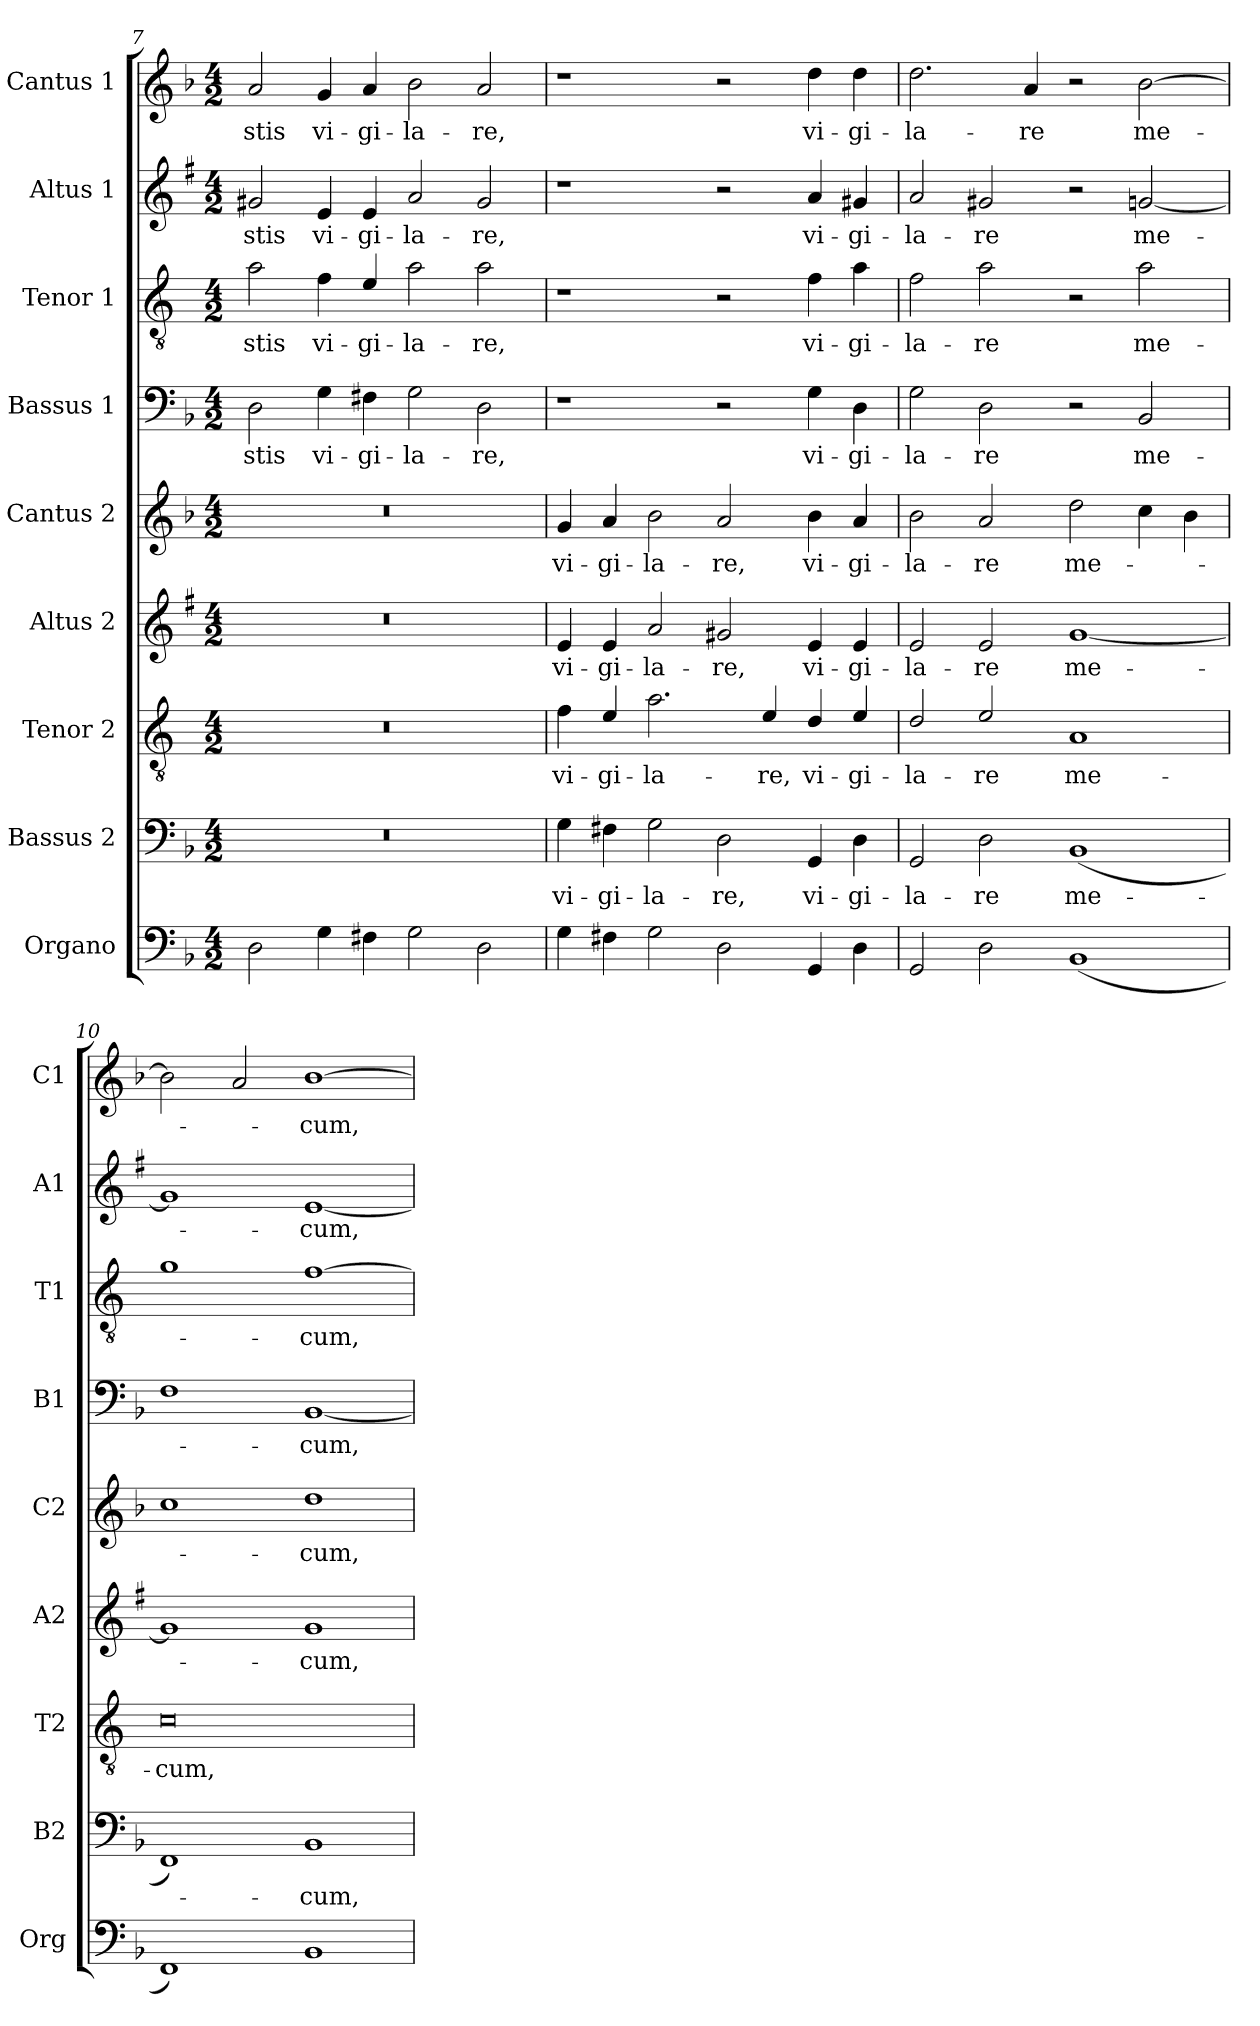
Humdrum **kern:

**kern	**kern	**text	**kern	**text	**kern	**text	**kern	**text	**kern	**text	**kern	**text	**kern	**text	**kern	**text
*part9	*part8	*part8	*part7	*part7	*part6	*part6	*part5	*part5	*part4	*part4	*part3	*part3	*part2	*part2	*part1	*part1
*staff9	*staff8	*staff8	*staff7	*staff7	*staff6	*staff6	*staff5	*staff5	*staff4	*staff4	*staff3	*staff3	*staff2	*staff2	*staff1	*staff1
*I"Organo	*I"Bassus 2	*	*I"Tenor 2	*	*I"Altus 2	*	*I"Cantus 2	*	*I"Bassus 1	*	*I"Tenor 1	*	*I"Altus 1	*	*I"Cantus 1	*
*I'Org	*I'B2	*	*I'T2	*	*I'A2	*	*I'C2	*	*I'B1	*	*I'T1	*	*I'A1	*	*I'C1	*
*clefF4	*clefF4	*	*clefGv2	*	*clefG2	*	*clefG2	*	*clefF4	*	*clefGv2	*	*clefG2	*	*clefG2	*
*	*	*	*ITrd4c7	*	*ITrd1c2	*	*	*	*	*	*ITrd4c7	*	*ITrd1c2	*	*	*
*k[b-]	*k[b-]	*	*k[b-]	*	*k[b-]	*	*k[b-]	*	*k[b-]	*	*k[b-]	*	*k[b-]	*	*k[b-]	*
*F:	*F:	*	*F:	*	*F:	*	*F:	*	*F:	*	*F:	*	*F:	*	*F:	*
*M4/2	*M4/2	*	*M4/2	*	*M4/2	*	*M4/2	*	*M4/2	*	*M4/2	*	*M4/2	*	*M4/2	*
=7	=7	=7	=7	=7	=7	=7	=7	=7	=7	=7	=7	=7	=7	=7	=7	=7
!	!	!	!	!	!	!	!	!	!	!LO:LY:b	!	!LO:LY:b	!	!LO:LY:b	!	!LO:LY:b
2D\	0r	.	0r	.	0r	.	0r	.	2D\	-stis	2d\	-stis	2f#X/	-stis	2a/	-stis
!	!	!	!	!	!	!	!	!	!	!LO:LY:b	!	!LO:LY:b	!	!LO:LY:b	!	!LO:LY:b
4G\	.	.	.	.	.	.	.	.	4G\	vi-	4B-\	vi-	4d/	vi-	4g/	vi-
!	!	!	!	!	!	!	!	!	!	!LO:LY:b	!	!LO:LY:b	!	!LO:LY:b	!	!LO:LY:b
4F#X\	.	.	.	.	.	.	.	.	4F#X\	-gi-	4A/	-gi-	4d/	-gi-	4a/	-gi-
!	!	!	!	!	!	!	!	!	!	!LO:LY:b	!	!LO:LY:b	!	!LO:LY:b	!	!LO:LY:b
2G\	.	.	.	.	.	.	.	.	2G\	-la-	2d\	-la-	2g/	-la-	2b-\	-la-
!	!	!	!	!	!	!	!	!	!	!LO:LY:b	!	!LO:LY:b	!	!LO:LY:b	!	!LO:LY:b
2D\	.	.	.	.	.	.	.	.	2D\	-re,	2d\	-re,	2f#/	-re,	2a/	-re,
=8	=8	=8	=8	=8	=8	=8	=8	=8	=8	=8	=8	=8	=8	=8	=8	=8
!	!	!LO:LY:b	!	!LO:LY:b	!	!LO:LY:b	!	!LO:LY:b	!	!	!	!	!	!	!	!
4G\	4G\	vi-	4B-\	vi-	4d/	vi-	4g/	vi-	1r	.	1r	.	1r	.	1r	.
!	!	!LO:LY:b	!	!LO:LY:b	!	!LO:LY:b	!	!LO:LY:b	!	!	!	!	!	!	!	!
4F#X\	4F#X\	-gi-	4A/	-gi-	4d/	-gi-	4a/	-gi-	.	.	.	.	.	.	.	.
!	!	!LO:LY:b	!	!LO:LY:b	!	!LO:LY:b	!	!LO:LY:b	!	!	!	!	!	!	!	!
2G\	2G\	-la-	2.d\	-la-	2g/	-la-	2b-\	-la-	.	.	.	.	.	.	.	.
!	!	!LO:LY:b	!	!	!	!LO:LY:b	!	!LO:LY:b	!	!	!	!	!	!	!	!
2D\	2D\	-re,	.	.	2f#X/	-re,	2a/	-re,	2r	.	2r	.	2r	.	2r	.
!	!	!	!	!LO:LY:b	!	!	!	!	!	!	!	!	!	!	!	!
.	.	.	4A/	-re,	.	.	.	.	.	.	.	.	.	.	.	.
!	!	!LO:LY:b	!	!LO:LY:b	!	!LO:LY:b	!	!LO:LY:b	!	!LO:LY:b	!	!LO:LY:b	!	!LO:LY:b	!	!LO:LY:b
4GG/	4GG/	vi-	4G/	vi-	4d/	vi-	4b-\	vi-	4G\	vi-	4B-\	vi-	4g/	vi-	4dd\	vi-
!	!	!LO:LY:b	!	!LO:LY:b	!	!LO:LY:b	!	!LO:LY:b	!	!LO:LY:b	!	!LO:LY:b	!	!LO:LY:b	!	!LO:LY:b
4D\	4D\	-gi-	4A/	-gi-	4d/	-gi-	4a/	-gi-	4D\	-gi-	4d\	-gi-	4f#X/	-gi-	4dd\	-gi-
=9	=9	=9	=9	=9	=9	=9	=9	=9	=9	=9	=9	=9	=9	=9	=9	=9
!	!	!LO:LY:b	!	!LO:LY:b	!	!LO:LY:b	!	!LO:LY:b	!	!LO:LY:b	!	!LO:LY:b	!	!LO:LY:b	!	!LO:LY:b
2GG/	2GG/	-la-	2G/	-la-	2d/	-la-	2b-\	-la-	2G\	-la-	2B-\	-la-	2g/	-la-	2.dd\	-la-
!	!	!LO:LY:b	!	!LO:LY:b	!	!LO:LY:b	!	!LO:LY:b	!	!LO:LY:b	!	!LO:LY:b	!	!LO:LY:b	!	!
2D\	2D\	-re	2A/	-re	2d/	-re	2a/	-re	2D\	-re	2d\	-re	2f#X/	-re	.	.
!	!	!	!	!	!	!	!	!	!	!	!	!	!	!	!	!LO:LY:b
.	.	.	.	.	.	.	.	.	.	.	.	.	.	.	4a/	-re
!	!	!LO:LY:b	!	!LO:LY:b	!	!LO:LY:b	!	!LO:LY:b	!	!	!	!	!	!	!	!
(<1BB-	(<1BB-	me-	1D	me-	[1f	me-	2dd\	me-	2r	.	2r	.	2r	.	2r	.
!	!	!	!	!	!	!	!	!	!	!LO:LY:b	!	!LO:LY:b	!	!LO:LY:b	!	!LO:LY:b
.	.	.	.	.	.	.	4cc\	.	2BB-/	me-	2d\	me-	[2fn/	me-	[2b-\	me-
.	.	.	.	.	.	.	4b-\	.	.	.	.	.	.	.	.	.
=10	=10	=10	=10	=10	=10	=10	=10	=10	=10	=10	=10	=10	=10	=10	=10	=10
!	!	!	!	!LO:LY:b	!	!	!	!	!	!	!	!	!	!	!	!
1FF)	1FF)	.	0F	-cum,	1f]	.	1cc	.	1F	.	1c	.	1f]	.	2b-\]	.
.	.	.	.	.	.	.	.	.	.	.	.	.	.	.	2a/	.
!	!	!LO:LY:b	!	!	!	!LO:LY:b	!	!LO:LY:b	!	!LO:LY:b	!	!LO:LY:b	!	!LO:LY:b	!	!LO:LY:b
1BB-	1BB-	-cum,	.	.	1f	-cum,	1dd	-cum,	[1BB-	-cum,	[1B-	-cum,	[1d	-cum,	[1b-	-cum,
=	=	=	=	=	=	=	=	=	=	=	=	=	=	=	=	=
*-	*-	*-	*-	*-	*-	*-	*-	*-	*-	*-	*-	*-	*-	*-	*-	*-
